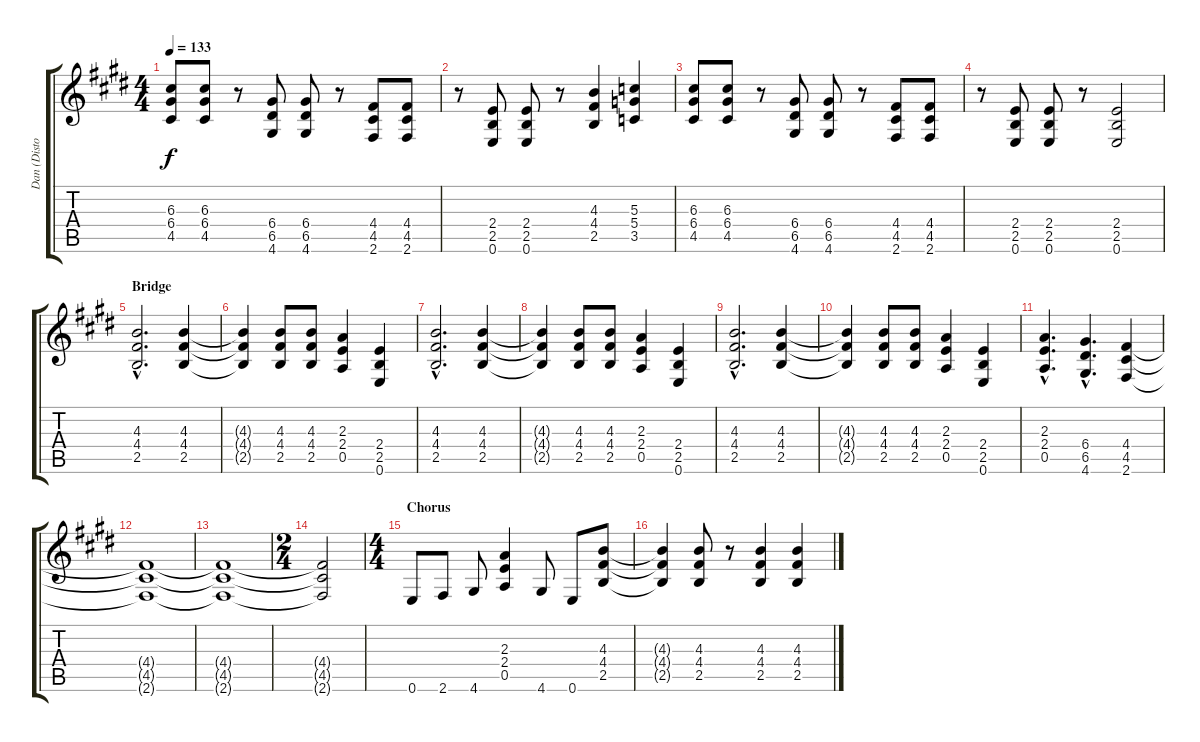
\track ("Dan (Distortion Guitar)" "Dan (Disto") {instrument distortionguitar}
\staff {score tabs}
\tuning (E4 B3 G3 D3 A2 E2) {hide}
\ts (4 4)
\tempo 133
\clef g2
\ks e
(6.3 6.4 4.5).8{dy f} (6.3 6.4 4.5).8 r.8 (6.4 6.5 4.6).8 (6.4 6.5 4.6).8 r.8 (4.4 4.5 2.6).8 (4.4 4.5 2.6).8 |
r.8 (2.4 2.5 0.6).8 (2.4 2.5 0.6).8 r.8 (4.3 4.4 2.5).4 (5.3 5.4 3.5).4 |
(6.3 6.4 4.5).8 (6.3 6.4 4.5).8 r.8 (6.4 6.5 4.6).8 (6.4 6.5 4.6).8 r.8 (4.4 4.5 2.6).8 (4.4 4.5 2.6).8 |
r.8 (2.4 2.5 0.6).8 (2.4 2.5 0.6).8 r.8 (2.4 2.5 0.6).2 |
\section ("" "Bridge")
(4.3{hac} 4.4{hac} 2.5{hac}).2{d} (4.3 4.4 2.5).4 |
(4.3{t} 4.4{t} 2.5{t}).4 (4.3 4.4 2.5).8 (4.3 4.4 2.5).8 (2.3 2.4 0.5).4 (2.4 2.5 0.6).4 |
(4.3{hac} 4.4{hac} 2.5{hac}).2{d} (4.3 4.4 2.5).4 |
(4.3{t} 4.4{t} 2.5{t}).4 (4.3 4.4 2.5).8 (4.3 4.4 2.5).8 (2.3 2.4 0.5).4 (2.4 2.5 0.6).4 |
(4.3{hac} 4.4{hac} 2.5{hac}).2{d} (4.3 4.4 2.5).4 |
(4.3{t} 4.4{t} 2.5{t}).4 (4.3 4.4 2.5).8 (4.3 4.4 2.5).8 (2.3 2.4 0.5).4 (2.4 2.5 0.6).4 |
(2.3{hac} 2.4{hac} 0.5{hac}).4{d} (6.4{hac} 6.5{hac} 4.6{hac}).4{d} (4.4 4.5 2.6).4 |
(4.4{t} 4.5{t} 2.6{t}).1{volume 3} |
(4.4{t} 4.5{t} 2.6{t}).1 |
\ts (2 4)
(4.4{t} 4.5{t} 2.6{t}).2 |
\ts (4 4)
\section ("" "Chorus")
0.6.8{volume 12} 2.6.8 4.6.8 (2.3 2.4 0.5).4 4.6.8 0.6.8 (4.3 4.4 2.5).8 |
(4.3{t} 4.4{t} 2.5{t}).4 (4.3 4.4 2.5).8 r.8 (4.3 4.4 2.5).4 (4.3 4.4 2.5).4
